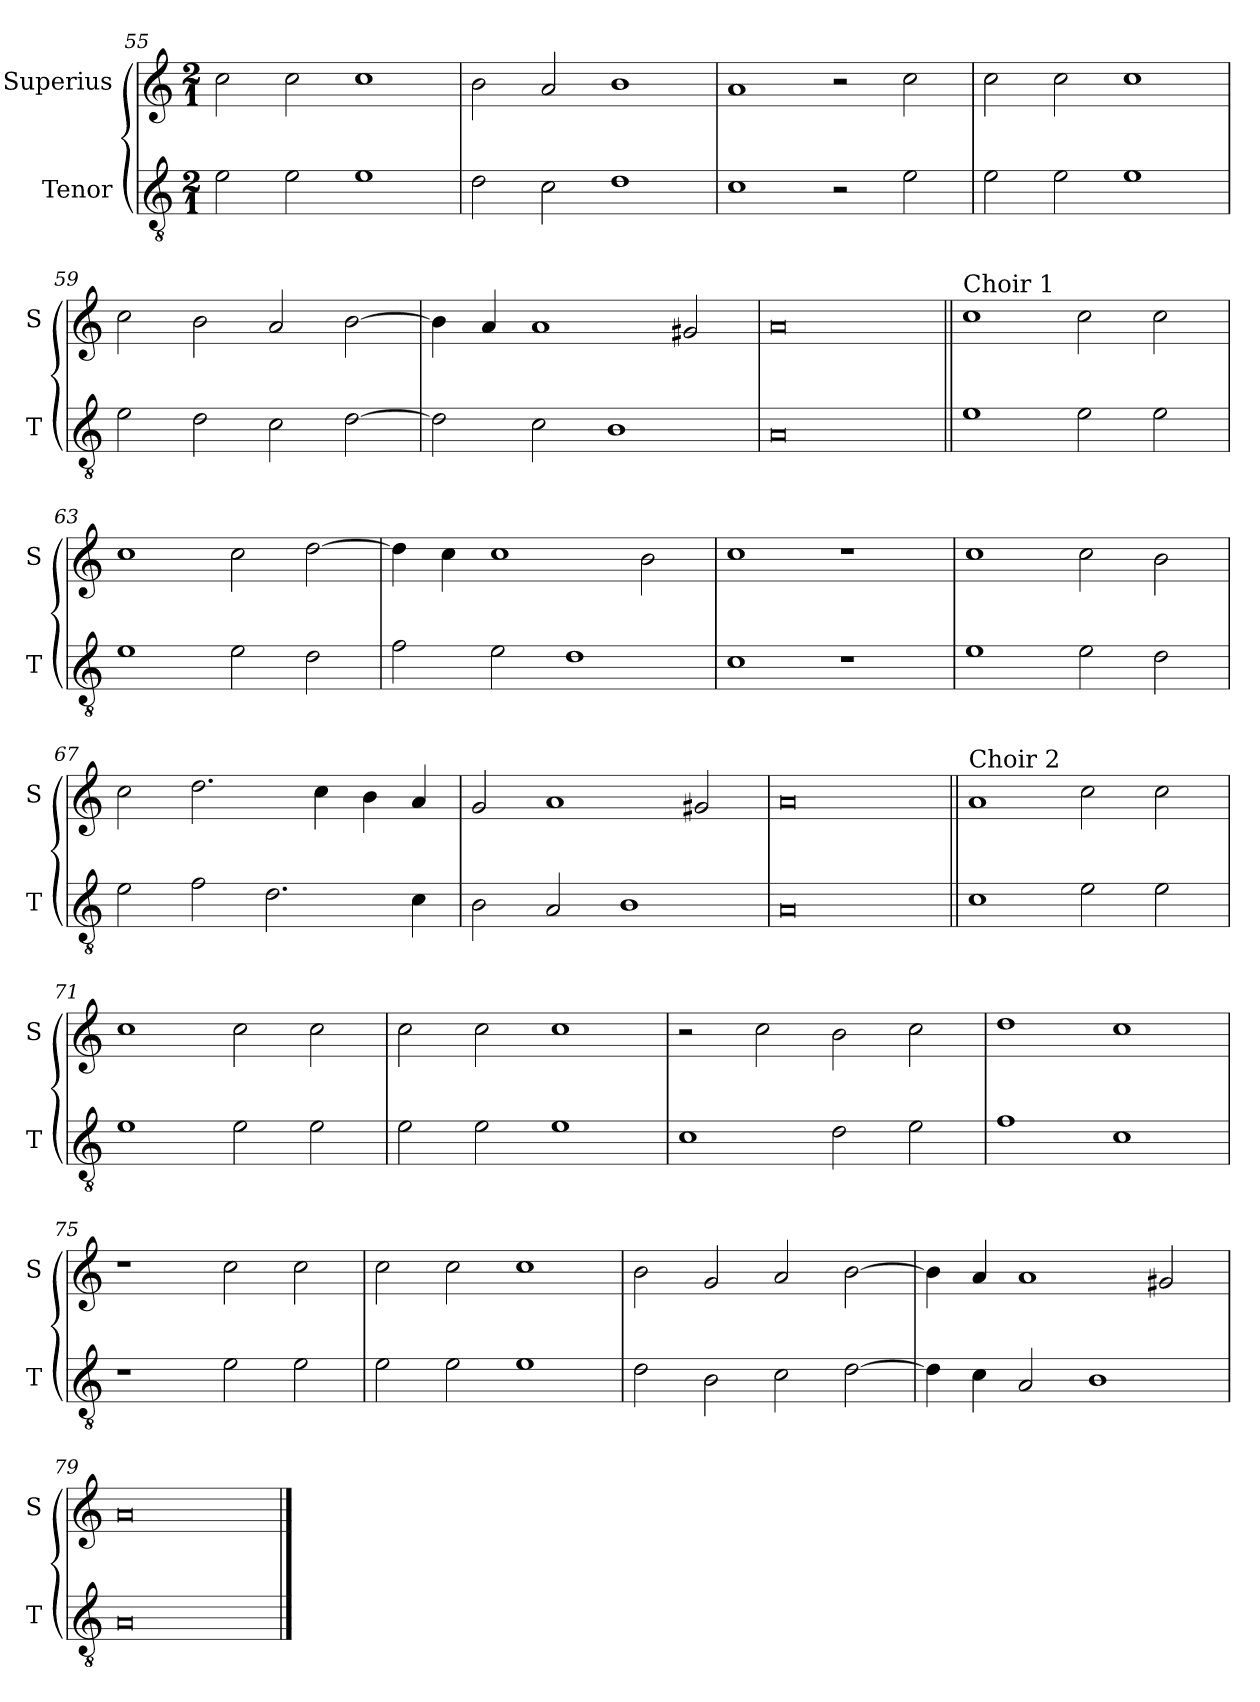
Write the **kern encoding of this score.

**kern	**kern
*part2	*part1
*staff2	*staff1
*I"Tenor	*I"Superius
*I'T	*I'S
*clefGv2	*clefG2
*k[]	*k[]
*M2/1	*M2/1
=55	=55
2e\	2cc\
2e\	2cc\
1e	1cc
=56	=56
2d\	2b\
2c\	2a/
1d	1b
=57	=57
1c	1a
2r	2r
2e\	2cc\
=58	=58
2e\	2cc\
2e\	2cc\
1e	1cc
=59	=59
2e\	2cc\
2d\	2b\
2c\	2a/
[2d\	[2b\
=60	=60
2d\]	4b\]
.	4a/
2c\	1a
1B	.
.	2g#X/
=61	=61
0A	0a
=62||	=62||
!	!LO:TX:a:t=Choir 1
1e	1cc
2e\	2cc\
2e\	2cc\
=63	=63
1e	1cc
2e\	2cc\
2d\	[2dd\
=64	=64
2f\	4dd\]
.	4cc\
2e\	1cc
1d	.
.	2b\
=65	=65
1c	1cc
1r	1r
=66	=66
1e	1cc
2e\	2cc\
2d\	2b\
=67	=67
2e\	2cc\
2f\	2.dd\
2.d\	.
.	4cc\
.	4b\
4c\	4a/
=68	=68
2B\	2g/
2A/	1a
1B	.
.	2g#X/
=69	=69
0A	0a
=70||	=70||
!	!LO:TX:a:t=Choir 2
1c	1a
2e\	2cc\
2e\	2cc\
=71	=71
1e	1cc
2e\	2cc\
2e\	2cc\
=72	=72
2e\	2cc\
2e\	2cc\
1e	1cc
=73	=73
1c	2r
.	2cc\
2d\	2b\
2e\	2cc\
=74	=74
1f	1dd
1c	1cc
=75	=75
1r	1r
2e\	2cc\
2e\	2cc\
=76	=76
2e\	2cc\
2e\	2cc\
1e	1cc
=77	=77
2d\	2b\
2B\	2g/
2c\	2a/
[2d\	[2b\
=78	=78
4d\]	4b\]
4c\	4a/
2A/	1a
1B	.
.	2g#X/
=79	=79
0A	0a
==	==
*-	*-
